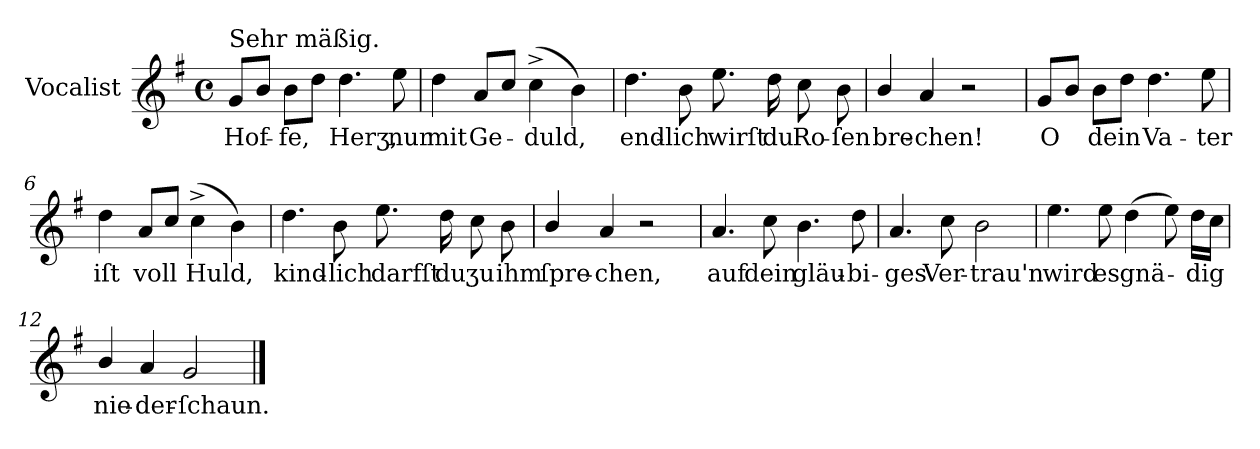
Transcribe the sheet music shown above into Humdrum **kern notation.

**kern	**text
*part1	*part1
*staff1	*staff1
*I"Vocalist	*
*clefG2	*
*k[f#]	*
*G:	*
*M4/4	*
*met(c)	*
=1	=1
!LO:TX:a:t=Sehr mäßig.	!
8gL	Hof-
8bJ	.
8bL	-fe,
8ddJ	.
4.dd	Herʒ,
8ee	nur
=2	=2
4dd	mit
8a/L	Ge-
8ccJ	.
(4cc^	-duld,
4b)	.
=3	=3
4.dd	end-
8b	-lich
8.ee	wirſt
16dd	du
8cc	Ro-
8b	-ſen
=4	=4
4b/	bre-
4a	-chen!
2r	.
=5	=5
8gL	O
8bJ	.
8bL	dein
8ddJ	.
4.dd	Va-
8ee	-ter
=6	=6
4dd	iſt
8a/L	voll
8ccJ	.
(4cc^	Huld,
4b)	.
=7	=7
4.dd	kind-
8b	-lich
8.ee	darfſt
16dd	du
8cc	ʒu
8b	ihm
=8	=8
4b/	ſpre-
4a	-chen,
2r	.
=9	=9
4.a	auf
8cc	dein
4.b	gläu-
8dd	-bi-
=10	=10
4.a	-ges
8cc	Ver-
2b	-trau'n
=11	=11
4.ee	wird
8ee	es
(4dd	gnä-
8ee)	.
16ddLL	-dig
16ccJJ	.
=12	=12
4b/	nie-
4a	-der-
2g	-ſchaun.
==	==
*-	*-
